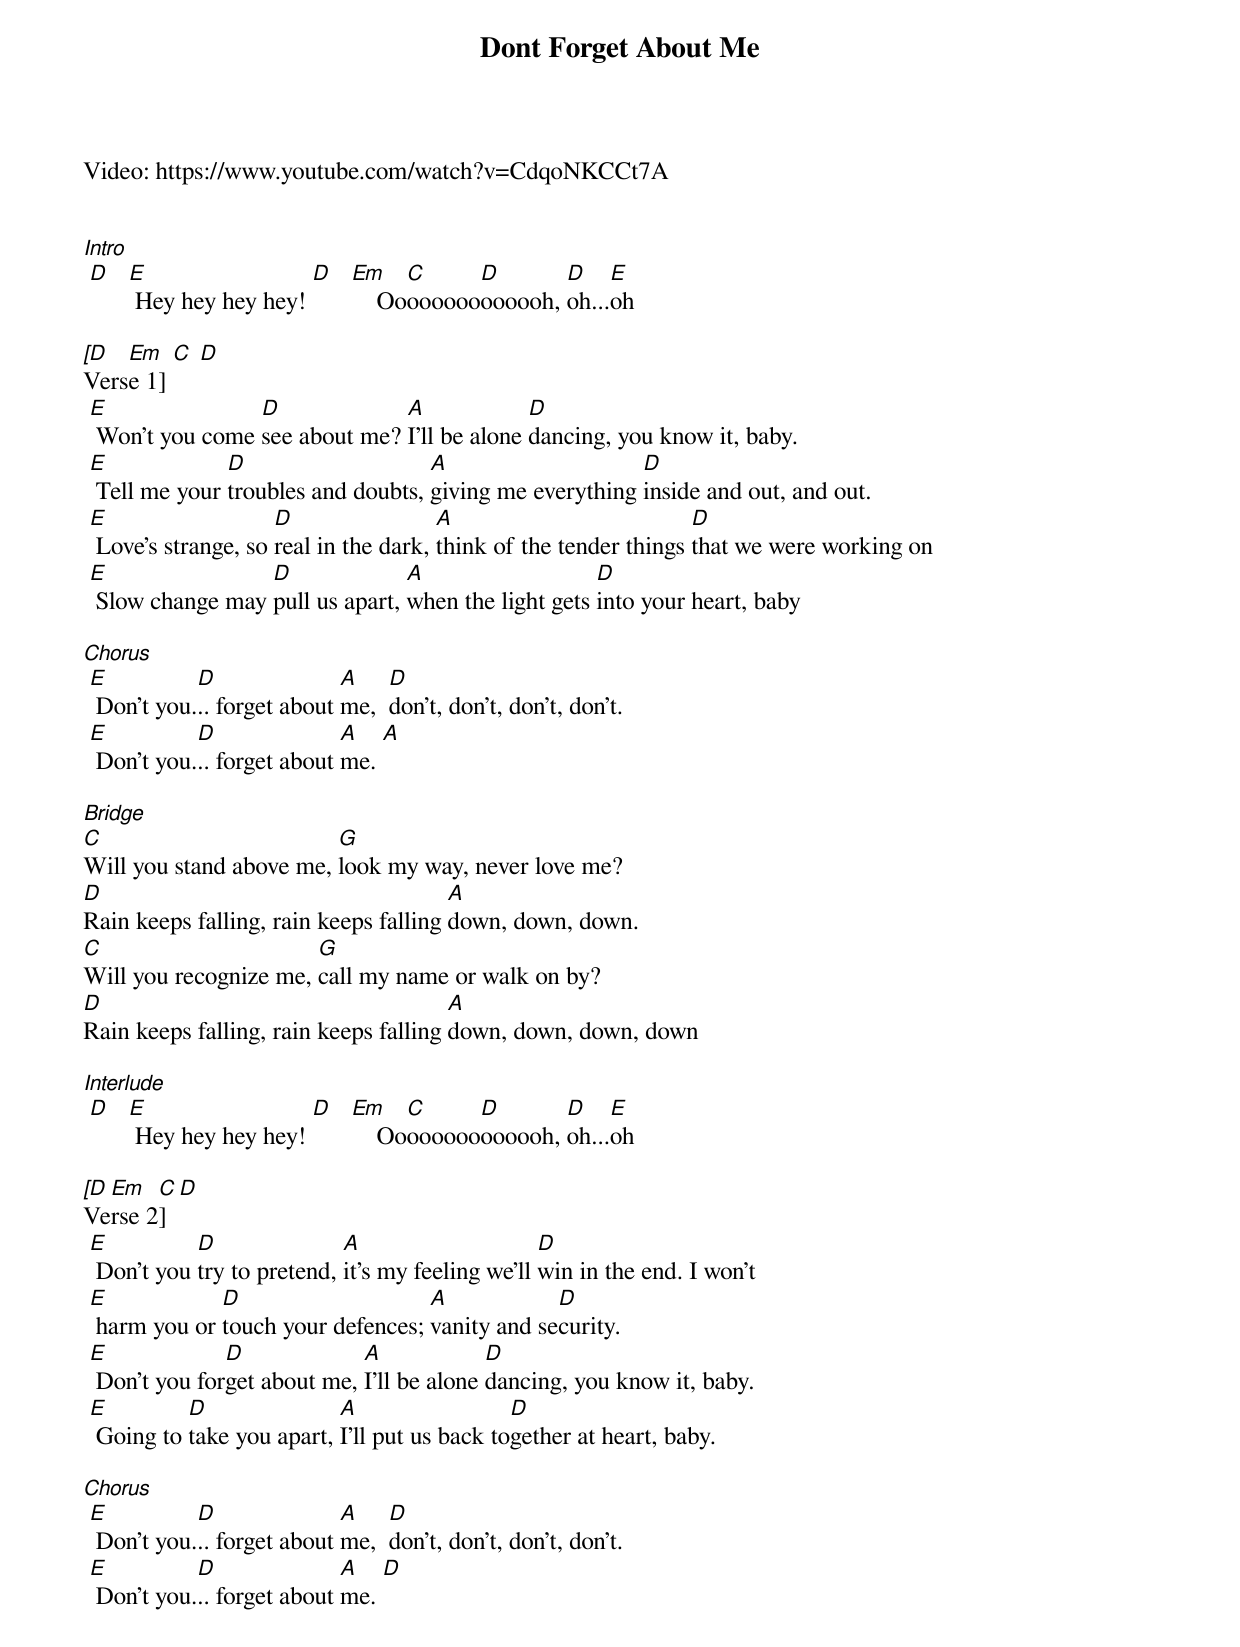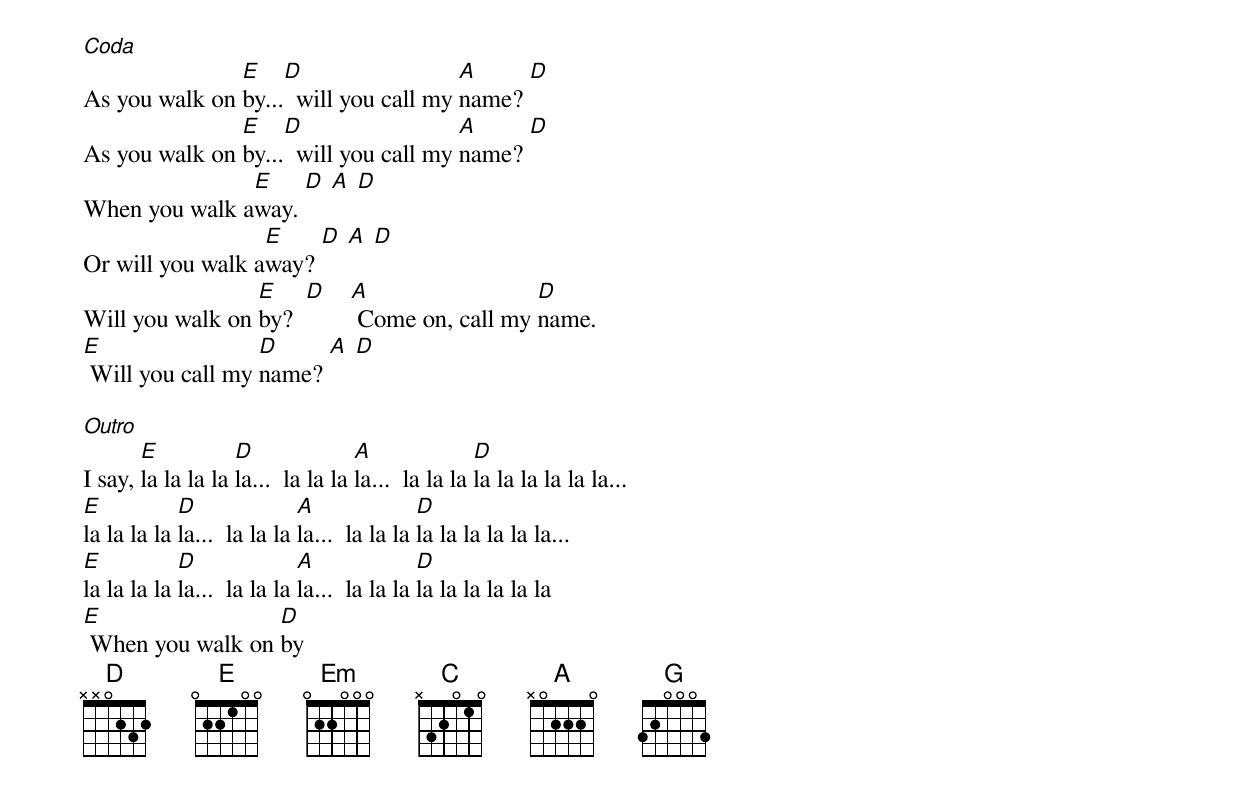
{title:Dont Forget About Me}
{subtitle:}
Video: https://www.youtube.com/watch?v=CdqoNKCCt7A


[Intro]
 [D]   [E] Hey hey hey hey! [D]   [Em]    Oo[C]oooooo[D]oooooh, [D]oh...[E]oh

[[D]Vers[Em]e 1] [C] [D]
 [E] Won't you come [D]see about me? [A]I'll be alone [D]dancing, you know it, baby.
 [E] Tell me your [D]troubles and doubts, [A]giving me everything [D]inside and out, and out.
 [E] Love's strange, so [D]real in the dark, [A]think of the tender things [D]that we were working on
 [E] Slow change may [D]pull us apart, [A]when the light gets [D]into your heart, baby

[Chorus]
 [E] Don't you.[D].. forget about [A]me,  [D]don't, don't, don't, don't.
 [E] Don't you.[D].. forget about [A]me. [A]

[Bridge]
[C]Will you stand above me, [G]look my way, never love me?
[D]Rain keeps falling, rain keeps falling [A]down, down, down.
[C]Will you recognize me, [G]call my name or walk on by?
[D]Rain keeps falling, rain keeps falling [A]down, down, down, down

[Interlude]
 [D]   [E] Hey hey hey hey! [D]   [Em]    Oo[C]oooooo[D]oooooh, [D]oh...[E]oh

[[D]Ve[Em]rse 2[C]] [D]
 [E] Don't you [D]try to pretend, [A]it's my feeling we'll [D]win in the end. I won't
 [E] harm you or [D]touch your defences; [A]vanity and se[D]curity.
 [E] Don't you for[D]get about me, [A]I'll be alone [D]dancing, you know it, baby.
 [E] Going to [D]take you apart, [A]I'll put us back to[D]gether at heart, baby.

[Chorus]
 [E] Don't you.[D].. forget about [A]me,  [D]don't, don't, don't, don't.
 [E] Don't you.[D].. forget about [A]me. [D]

[Coda]
As you walk on [E]by...[D]  will you call my [A]name? [D]
As you walk on [E]by...[D]  will you call my [A]name? [D]
When you walk a[E]way. [D] [A] [D]
Or will you walk a[E]way? [D] [A] [D]
Will you walk on [E]by?  [D]    [A] Come on, call my [D]name.
[E] Will you call my [D]name? [A] [D]

[Outro]
I say, [E]la la la la [D]la...  la la la [A]la...  la la la [D]la la la la la la...
[E]la la la la [D]la...  la la la [A]la...  la la la [D]la la la la la la...
[E]la la la la [D]la...  la la la [A]la...  la la la [D]la la la la la la
[E] When you walk on [D]by
